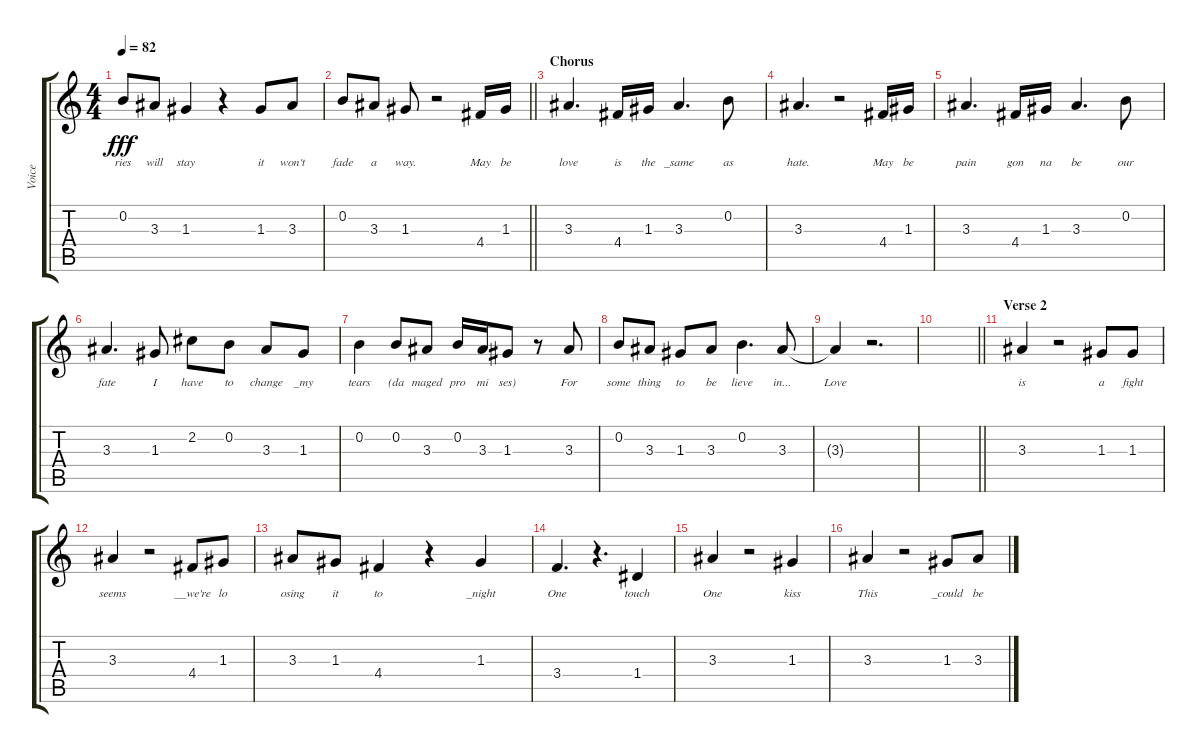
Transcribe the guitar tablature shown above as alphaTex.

\track ("Voice" "Voice") {instrument electricguitarjazz}
\staff {score tabs}
\tuning (E4 B3 G3 D3 A2 D2) {hide}
\ts (4 4)
\tempo 82
\clef g2
\ks c
0.2.8{lyrics (0 "ries") lyrics (1 "") lyrics (2 "") lyrics (3 "") lyrics (4 "") dy fff} 3.3.8{lyrics (0 "will") lyrics (1 "") lyrics (2 "") lyrics (3 "") lyrics (4 "")} 1.3.4{lyrics (0 "stay") lyrics (1 "") lyrics (2 "") lyrics (3 "") lyrics (4 "")} r.4 1.3.8{lyrics (0 "it") lyrics (1 "") lyrics (2 "") lyrics (3 "") lyrics (4 "")} 3.3.8{lyrics (0 "won't") lyrics (1 "") lyrics (2 "") lyrics (3 "") lyrics (4 "")} |
\barLineRight lightlight
0.2.8{lyrics (0 "fade") lyrics (1 "") lyrics (2 "") lyrics (3 "") lyrics (4 "")} 3.3.8{lyrics (0 "a") lyrics (1 "") lyrics (2 "") lyrics (3 "") lyrics (4 "")} 1.3.8{lyrics (0 "way.") lyrics (1 "") lyrics (2 "") lyrics (3 "") lyrics (4 "")} r.2 4.4.16{lyrics (0 "May") lyrics (1 "") lyrics (2 "") lyrics (3 "") lyrics (4 "")} 1.3.16{lyrics (0 "be") lyrics (1 "") lyrics (2 "") lyrics (3 "") lyrics (4 "")} |
\section ("" "Chorus")
3.3.4{d lyrics (0 "love") lyrics (1 "") lyrics (2 "") lyrics (3 "") lyrics (4 "")} 4.4.16{lyrics (0 "is") lyrics (1 "") lyrics (2 "") lyrics (3 "") lyrics (4 "")} 1.3.16{lyrics (0 "the") lyrics (1 "") lyrics (2 "") lyrics (3 "") lyrics (4 "")} 3.3.4{d lyrics (0 "_same") lyrics (1 "") lyrics (2 "") lyrics (3 "") lyrics (4 "")} 0.2.8{lyrics (0 "as") lyrics (1 "") lyrics (2 "") lyrics (3 "") lyrics (4 "")} |
3.3.4{d lyrics (0 "hate.") lyrics (1 "") lyrics (2 "") lyrics (3 "") lyrics (4 "")} r.2 4.4.16{lyrics (0 "May") lyrics (1 "") lyrics (2 "") lyrics (3 "") lyrics (4 "")} 1.3.16{lyrics (0 "be") lyrics (1 "") lyrics (2 "") lyrics (3 "") lyrics (4 "")} |
3.3.4{d lyrics (0 "pain") lyrics (1 "") lyrics (2 "") lyrics (3 "") lyrics (4 "")} 4.4.16{lyrics (0 "gon") lyrics (1 "") lyrics (2 "") lyrics (3 "") lyrics (4 "")} 1.3.16{lyrics (0 "na") lyrics (1 "") lyrics (2 "") lyrics (3 "") lyrics (4 "")} 3.3.4{d lyrics (0 "be") lyrics (1 "") lyrics (2 "") lyrics (3 "") lyrics (4 "")} 0.2.8{lyrics (0 "our") lyrics (1 "") lyrics (2 "") lyrics (3 "") lyrics (4 "")} |
3.3.4{d lyrics (0 "fate") lyrics (1 "") lyrics (2 "") lyrics (3 "") lyrics (4 "")} 1.3.8{lyrics (0 "I") lyrics (1 "") lyrics (2 "") lyrics (3 "") lyrics (4 "")} 2.2.8{lyrics (0 "have") lyrics (1 "") lyrics (2 "") lyrics (3 "") lyrics (4 "")} 0.2.8{lyrics (0 "to") lyrics (1 "") lyrics (2 "") lyrics (3 "") lyrics (4 "")} 3.3.8{lyrics (0 "change") lyrics (1 "") lyrics (2 "") lyrics (3 "") lyrics (4 "")} 1.3.8{lyrics (0 "_my") lyrics (1 "") lyrics (2 "") lyrics (3 "") lyrics (4 "")} |
0.2.4{lyrics (0 "tears") lyrics (1 "") lyrics (2 "") lyrics (3 "") lyrics (4 "")} 0.2.8{lyrics (0 "(da") lyrics (1 "") lyrics (2 "") lyrics (3 "") lyrics (4 "")} 3.3.8{lyrics (0 "maged") lyrics (1 "") lyrics (2 "") lyrics (3 "") lyrics (4 "")} 0.2.16{lyrics (0 "pro") lyrics (1 "") lyrics (2 "") lyrics (3 "") lyrics (4 "")} 3.3.16{lyrics (0 "mi") lyrics (1 "") lyrics (2 "") lyrics (3 "") lyrics (4 "")} 1.3.8{lyrics (0 "ses)") lyrics (1 "") lyrics (2 "") lyrics (3 "") lyrics (4 "")} r.8 3.3.8{lyrics (0 "For") lyrics (1 "") lyrics (2 "") lyrics (3 "") lyrics (4 "")} |
0.2.8{lyrics (0 "some") lyrics (1 "") lyrics (2 "") lyrics (3 "") lyrics (4 "")} 3.3.8{lyrics (0 "thing") lyrics (1 "") lyrics (2 "") lyrics (3 "") lyrics (4 "")} 1.3.8{lyrics (0 "to") lyrics (1 "") lyrics (2 "") lyrics (3 "") lyrics (4 "")} 3.3.8{lyrics (0 "be") lyrics (1 "") lyrics (2 "") lyrics (3 "") lyrics (4 "")} 0.2.4{d lyrics (0 "lieve") lyrics (1 "") lyrics (2 "") lyrics (3 "") lyrics (4 "")} 3.3.8{lyrics (0 "in...") lyrics (1 "") lyrics (2 "") lyrics (3 "") lyrics (4 "")} |
3.3{t}.4{lyrics (0 "Love") lyrics (1 "") lyrics (2 "") lyrics (3 "") lyrics (4 "")} r.2{d} |
\barLineRight lightlight
|
\section ("" "Verse 2")
3.3.4{lyrics (0 "is") lyrics (1 "") lyrics (2 "") lyrics (3 "") lyrics (4 "")} r.2 1.3.8{lyrics (0 "a") lyrics (1 "") lyrics (2 "") lyrics (3 "") lyrics (4 "")} 1.3.8{lyrics (0 "fight") lyrics (1 "") lyrics (2 "") lyrics (3 "") lyrics (4 "")} |
3.3.4{lyrics (0 "seems") lyrics (1 "") lyrics (2 "") lyrics (3 "") lyrics (4 "")} r.2 4.4.8{lyrics (0 "__we're") lyrics (1 "") lyrics (2 "") lyrics (3 "") lyrics (4 "")} 1.3.8{lyrics (0 "lo") lyrics (1 "") lyrics (2 "") lyrics (3 "") lyrics (4 "")} |
3.3.8{lyrics (0 "osing") lyrics (1 "") lyrics (2 "") lyrics (3 "") lyrics (4 "")} 1.3.8{lyrics (0 "it") lyrics (1 "") lyrics (2 "") lyrics (3 "") lyrics (4 "")} 4.4.4{lyrics (0 "to") lyrics (1 "") lyrics (2 "") lyrics (3 "") lyrics (4 "")} r.4 1.3.4{lyrics (0 "_night") lyrics (1 "") lyrics (2 "") lyrics (3 "") lyrics (4 "")} |
3.4.4{d lyrics (0 "One") lyrics (1 "") lyrics (2 "") lyrics (3 "") lyrics (4 "")} r.4{d} 1.4.4{lyrics (0 "touch") lyrics (1 "") lyrics (2 "") lyrics (3 "") lyrics (4 "")} |
3.3.4{lyrics (0 "One") lyrics (1 "") lyrics (2 "") lyrics (3 "") lyrics (4 "")} r.2 1.3.4{lyrics (0 "kiss") lyrics (1 "") lyrics (2 "") lyrics (3 "") lyrics (4 "")} |
3.3.4{lyrics (0 "This") lyrics (1 "") lyrics (2 "") lyrics (3 "") lyrics (4 "")} r.2 1.3.8{lyrics (0 "_could") lyrics (1 "") lyrics (2 "") lyrics (3 "") lyrics (4 "")} 3.3.8{lyrics (0 "be") lyrics (1 "") lyrics (2 "") lyrics (3 "") lyrics (4 "")}
